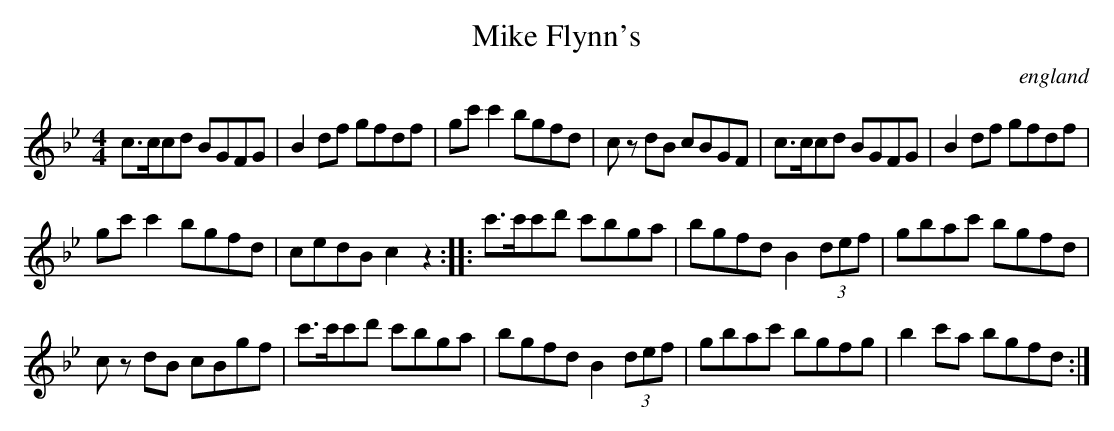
X:1
T:Mike Flynn's
O:england
M:4/4
L:1/8
K:C dorian (two flats)
c>ccd BGFG|B2 df gfdf|gc' c'2 bgfd|c z dB cBGF|c>ccd BGFG|B2 df gfdf|
gc' c'2 bgfd|cedB c2 z2::c'>c'c'd' c'bga|bgfd B2 (3def|gbac' bgfd|
c z dB cBgf|c'>c'c'd' c'bga|bgfd B2 (3def|gbac' bgfg|b2 c'a bgfd:|]
